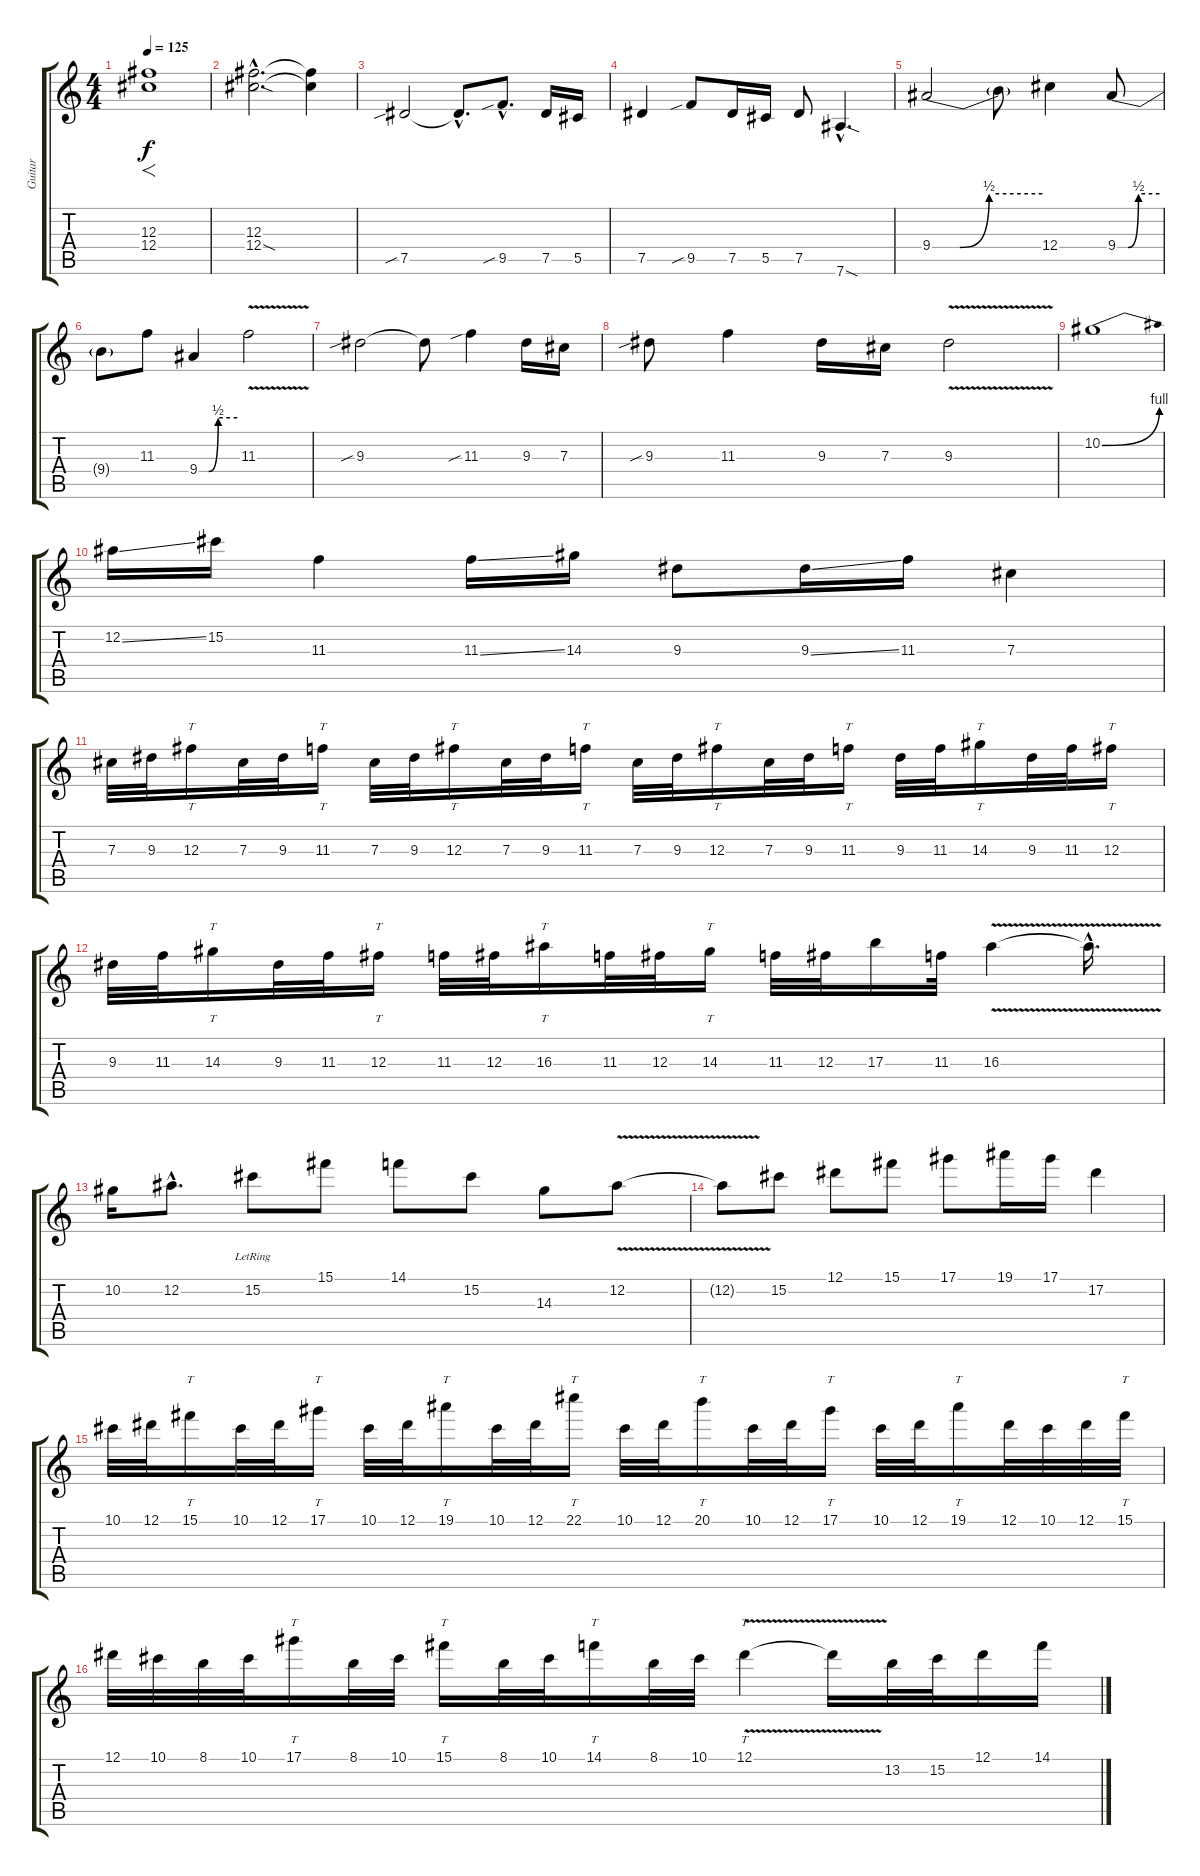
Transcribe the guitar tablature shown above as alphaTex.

\track ("Guitar" "Guitar") {instrument overdrivenguitar}
\staff {score tabs}
\tuning (Eb4 Bb3 Gb3 Db3 Ab2 Eb2) {hide}
\ts (4 4)
\tempo 125
\clef g2
\ks c
(12.3 12.4).1{f dy f} |
(12.3{hac} 12.4{sod hac}).2{d} (12.3{t} 12.4{t}).4 |
7.5{sib}.2 7.5{hac t}.8{d} 9.5{sib hac}.8{d} 7.5.16 5.5.16 |
7.5.4 9.5{sib}.8 7.5.16 5.5.16 7.5.8 7.6{sod hac}.4{d} |
9.4{be (custom 0 0 15 0 31 2 60 2)}.2 9.4{t}.8 12.4.4 9.4{be (custom 0 0 15 0 30 2 60 2)}.8 |
9.4{t}.8 11.3.8 9.4{be (custom 0 0 15 0 30 2 60 2)}.4 11.3{v}.2 |
9.3{sib}.2 9.3{t}.8 11.3{sib}.4 9.3.16 7.3.16 |
9.3{sib}.8 11.3.4 9.3.16 7.3.16 9.3{v}.2 |
10.2{be (bend 0 0 60 4)}.1 |
12.2{ss}.16 15.2.16 11.3.4 11.3{ss}.16 14.3.16 9.3.8 9.3{ss}.16 11.3.16 7.3.4 |
7.3.32 9.3.32 12.3.16{tt} 7.3.32 9.3.32 11.3.16{tt} 7.3.32 9.3.32 12.3.16{tt} 7.3.32 9.3.32 11.3.16{tt} 7.3.32 9.3.32 12.3.16{tt} 7.3.32 9.3.32 11.3.16{tt} 9.3.32 11.3.32 14.3.16{tt} 9.3.32 11.3.32 12.3.16{tt} |
9.3.32 11.3.32 14.3.16{tt} 9.3.32 11.3.32 12.3.16{tt} 11.3.32 12.3.32 16.3.16{tt} 11.3.32 12.3.32 14.3.16{tt} 11.3.32 12.3.32 17.3.16 11.3.32 16.3{v}.4 16.3{hac t}.16{d} |
10.2.16 12.2{hac}.8{d} 15.2{lr}.8 15.1.8 14.1.8 15.2.8 14.3.8 12.2{v}.8 |
12.2{t}.8 15.2.8 12.1.8 15.1.8 17.1.8 19.1.16 17.1.16 17.2.4 |
10.1.32 12.1.32 15.1.16{tt} 10.1.32 12.1.32 17.1.16{tt} 10.1.32 12.1.32 19.1.16{tt} 10.1.32 12.1.32 22.1.16{tt} 10.1.32 12.1.32 20.1.16{tt} 10.1.32 12.1.32 17.1.16{tt} 10.1.32 12.1.32 19.1.16{tt} 12.1.32 10.1.32 12.1.32 15.1.32{tt} |
12.1.32 10.1.32 8.1.32 10.1.32 17.1.16{tt} 8.1.32 10.1.32 15.1.16{tt} 8.1.32 10.1.32 14.1.16{tt} 8.1.32 10.1.32 12.1{v}.4{tt} 12.1{t}.16 13.2.32 15.2.32 12.1.16 14.1.16
